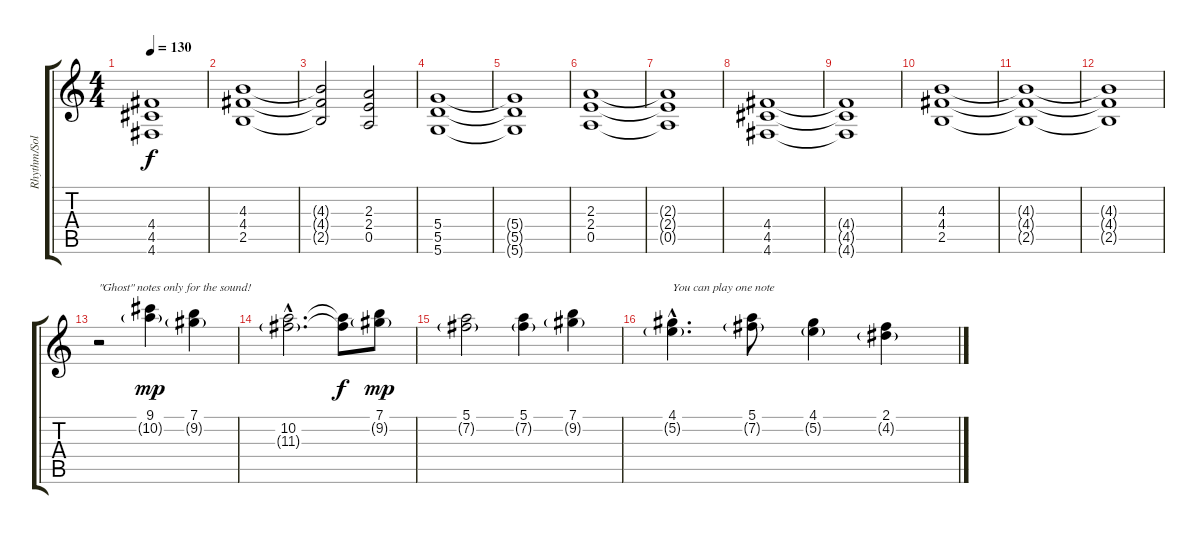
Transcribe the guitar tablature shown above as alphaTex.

\track ("Rhythm/Solo Guitar" "Rhythm/Sol") {instrument overdrivenguitar}
\staff {score tabs}
\tuning (E4 B3 G3 D3 A2 D2) {hide}
\ts (4 4)
\tempo 130
\clef g2
\ks c
(4.4 4.5 4.6).1{dy f} |
(4.3 4.4 2.5).1 |
(4.3{t} 4.4{t} 2.5{t}).2 (2.3 2.4 0.5).2 |
(5.4 5.5 5.6).1 |
(5.4{t} 5.5{t} 5.6{t}).1 |
(2.3 2.4 0.5).1 |
(2.3{t} 2.4{t} 0.5{t}).1 |
(4.4 4.5 4.6).1 |
(4.4{t} 4.5{t} 4.6{t}).1 |
(4.3 4.4 2.5).1 |
(4.3{t} 4.4{t} 2.5{t}).1 |
(4.3{t} 4.4{t} 2.5{t}).1 |
r.2{txt "\"Ghost\" notes only for the sound!"} (9.1 10.2{g}).4{dy mp} (7.1 9.2{g}).4 |
(10.2{hac} 11.3{g hac}).2{d} (10.2{t} 11.3{t}).8{dy f} (7.1 9.2{g}).8{dy mp} |
(5.1 7.2{g}).2 (5.1 7.2{g}).4 (7.1 9.2{g}).4 |
(4.1{hac} 5.2{g hac}).4{d txt "You can play one note"} (5.1 7.2{g}).8 (4.1 5.2{g}).4 (2.1 4.2{g}).4
